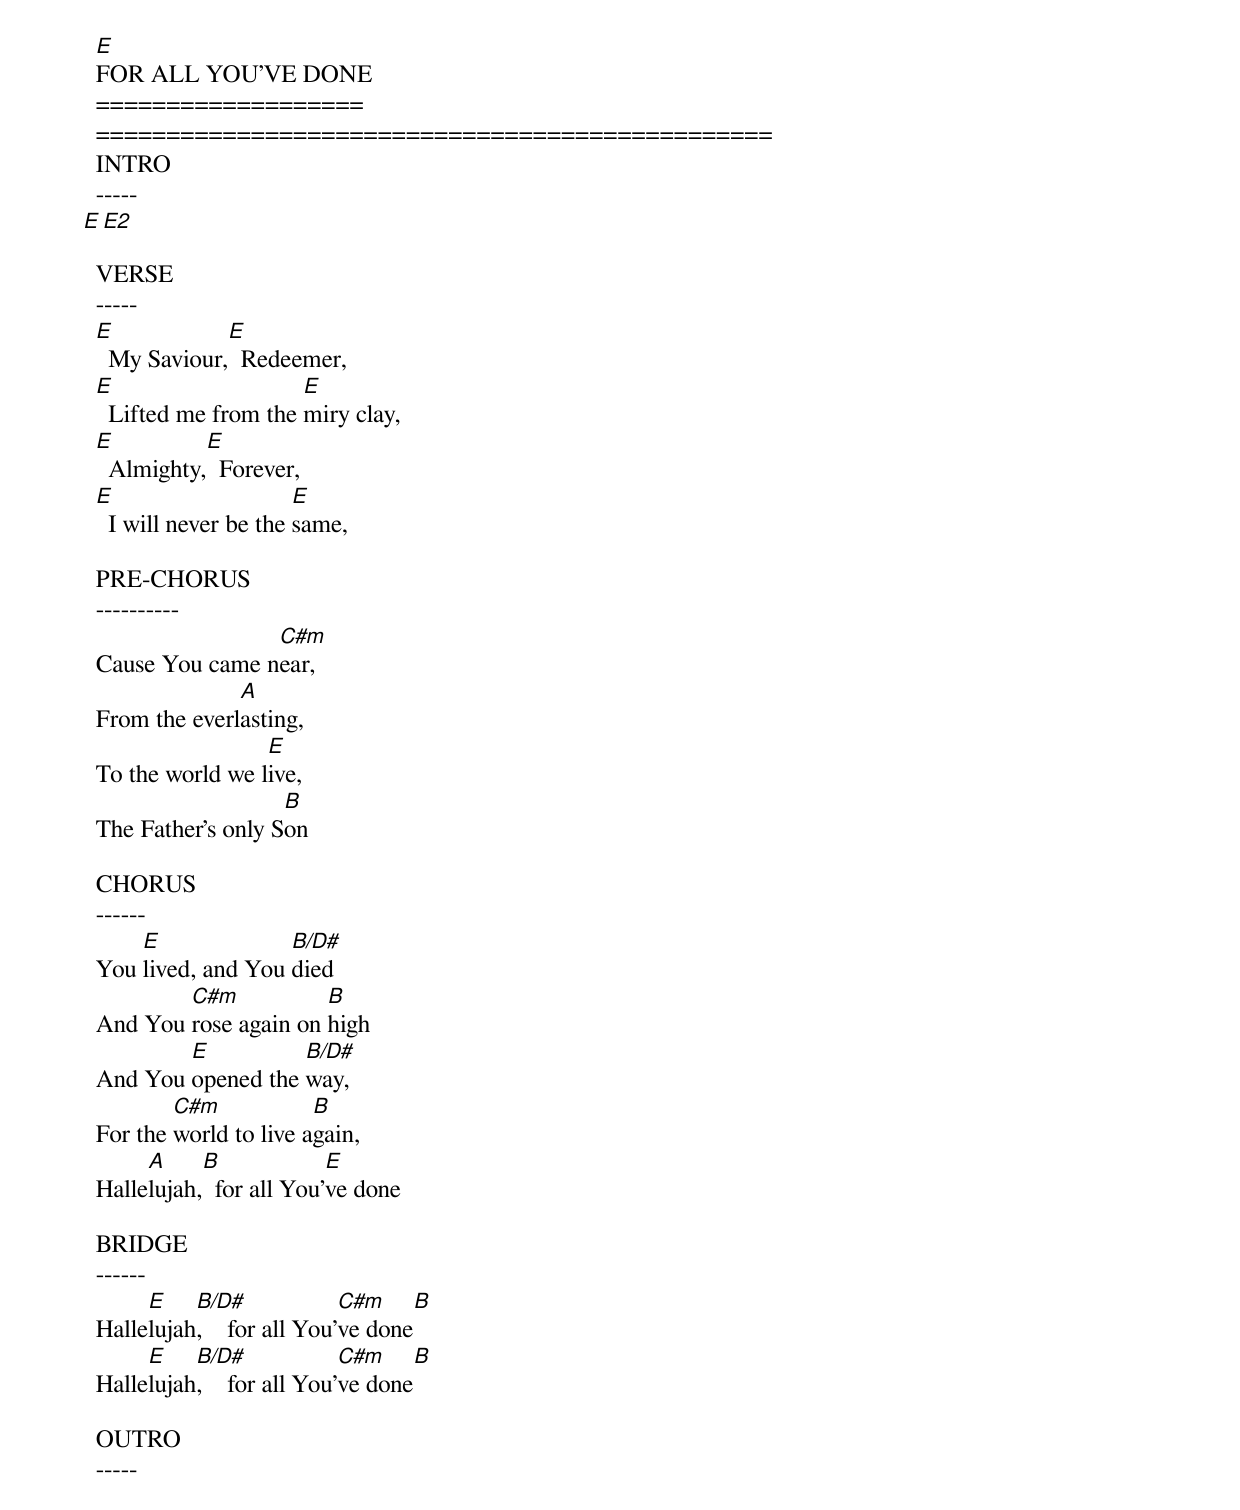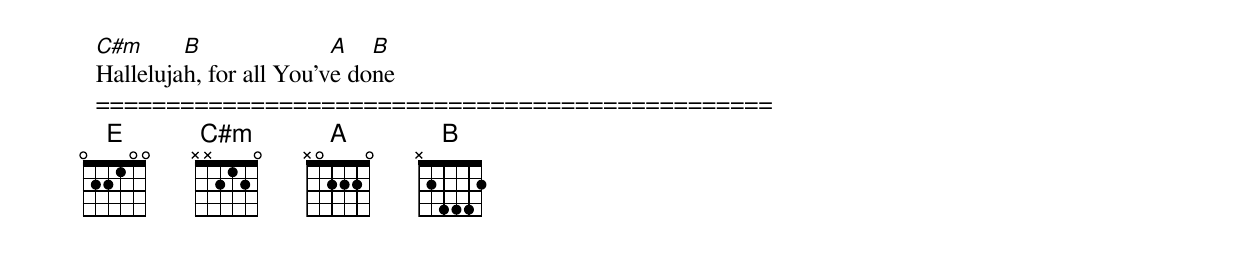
  E
  FOR ALL YOU'VE DONE
  ===================
  ================================================
  INTRO
  -----
  E   E2

  VERSE
  -----
  E            E
    My Saviour,  Redeemer,
  E                    E
    Lifted me from the miry clay,
  E          E
    Almighty,  Forever,
  E                     E
    I will never be the same,

  PRE-CHORUS
  ----------
                  C#m
  Cause You came near,
                A
  From the everlasting,
                   E
  To the world we live,
                     B
  The Father's only Son

  CHORUS
  ------
      E              B/D#
  You lived, and You died
          C#m           B
  And You rose again on high
          E          B/D#
  And You opened the way,
          C#m            B
  For the world to live again,
       A     B             E
  Hallelujah,  for all You've done

  BRIDGE
  ------
       E    B/D#             C#m      B
  Hallelujah,    for all You've done
       E    B/D#             C#m      B
  Hallelujah,    for all You've done

  OUTRO
  -----
  C#m      B               A   B
  Hallelujah, for all You've done
  ================================================
